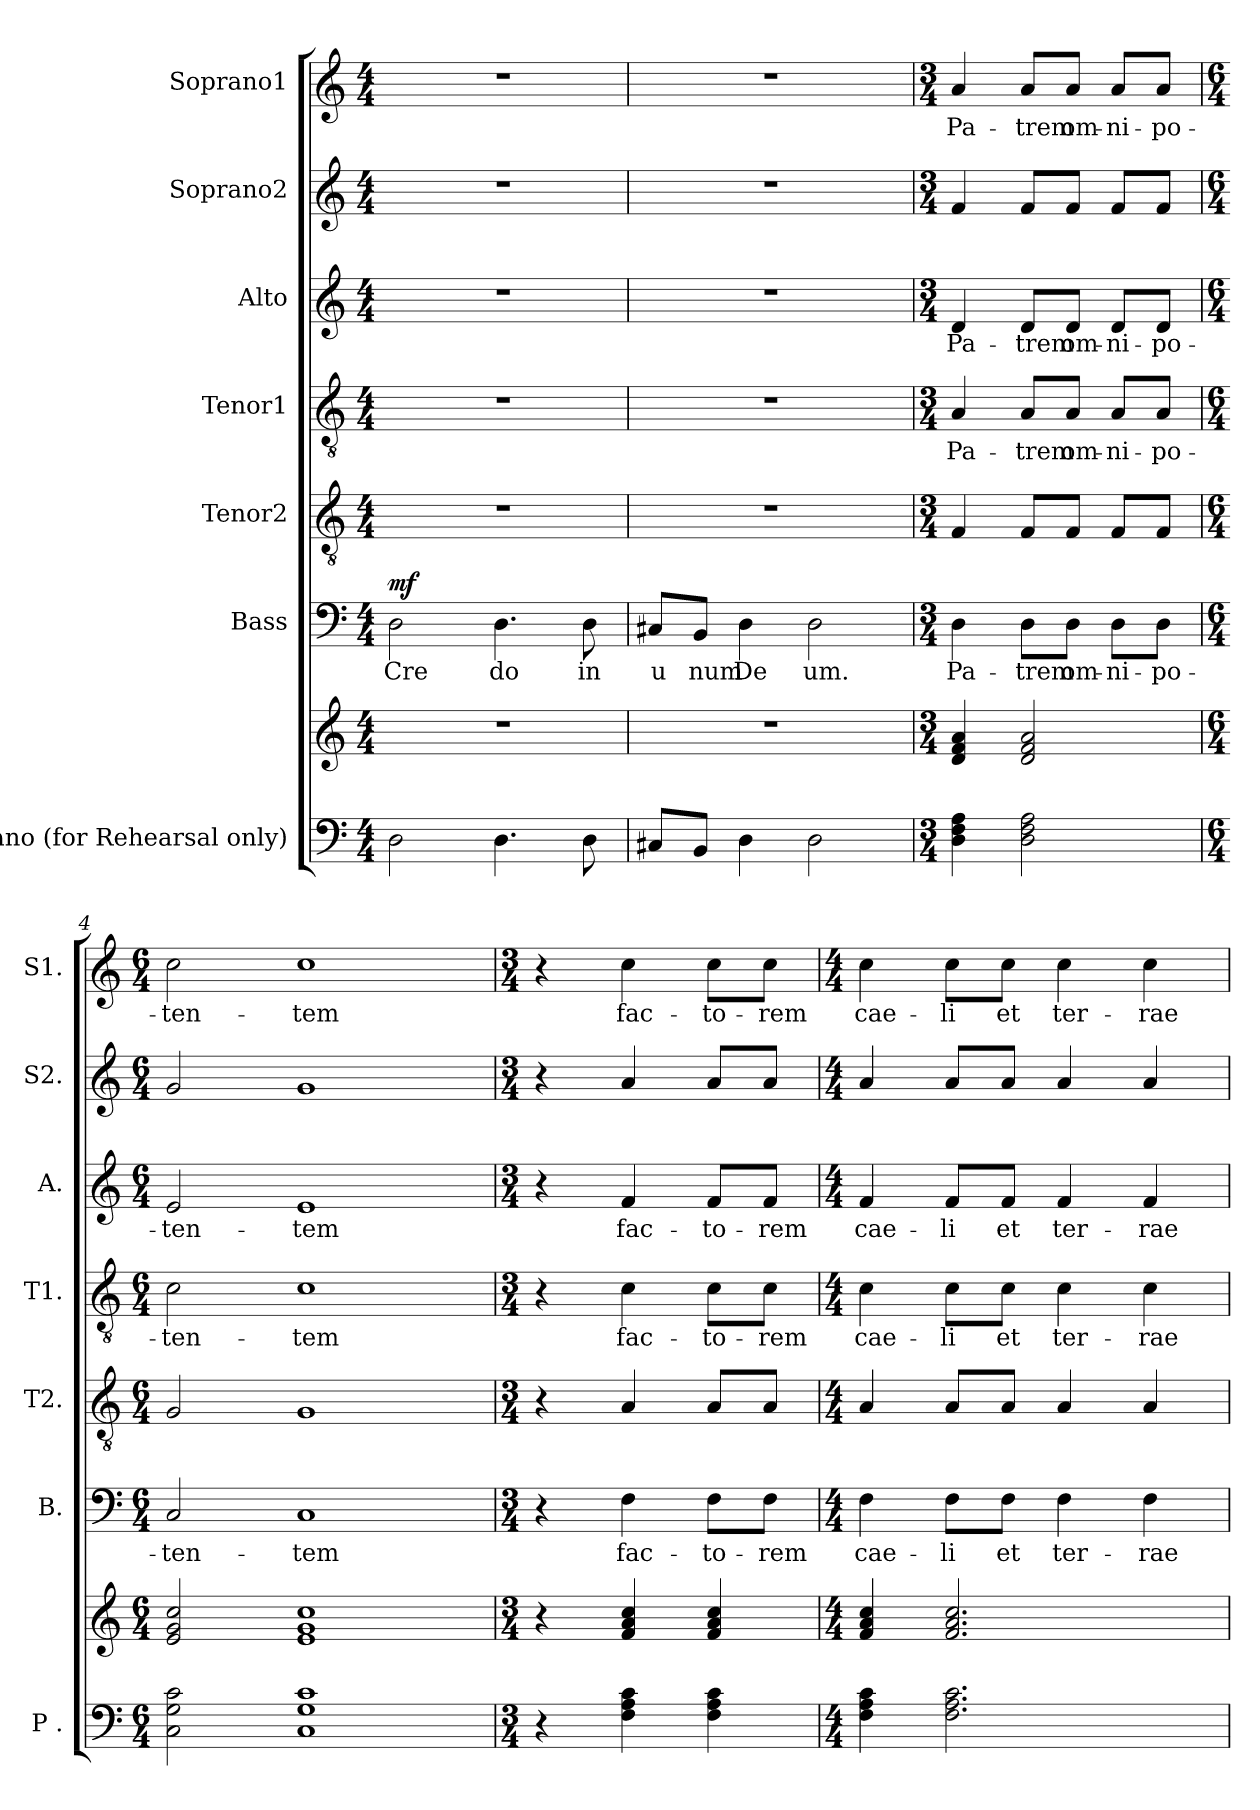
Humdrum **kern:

**kern	**kern	**kern	**text	**dynam	**kern	**kern	**text	**kern	**text	**kern	**kern	**text
*part7	*part7	*part6	*part6	*part6	*part5	*part4	*part4	*part3	*part3	*part2	*part1	*part1
*staff8	*staff7	*staff6	*staff6	*staff6	*staff5	*staff4	*staff4	*staff3	*staff3	*staff2	*staff1	*staff1
*I"Piano (for Rehearsal only)	*	*I"Bass	*	*	*I"Tenor2	*I"Tenor1	*	*I"Alto	*	*I"Soprano2	*I"Soprano1	*
*I'P .	*	*I'B.	*	*	*I'T2.	*I'T1.	*	*I'A.	*	*I'S2.	*I'S1.	*
*clefF4	*clefG2	*clefF4	*	*	*clefGv2	*clefGv2	*	*clefG2	*	*clefG2	*clefG2	*
*k[]	*k[]	*k[]	*	*	*k[]	*k[]	*	*k[]	*	*k[]	*k[]	*
*M4/4	*M4/4	*M4/4	*	*	*M4/4	*M4/4	*	*M4/4	*	*M4/4	*M4/4	*
*MM96	*MM96	*MM96	*	*	*MM96	*MM96	*	*MM96	*	*MM96	*MM96	*
=1	=1	=1	=1	=1	=1	=1	=1	=1	=1	=1	=1	=1
!	!	!	!LO:LY:b	!LO:DY:a	!	!	!	!	!	!	!	!
2D\	1r	2D\	Cre	mf	1r	1r	.	1r	.	1r	1r	.
!	!	!	!LO:LY:b	!	!	!	!	!	!	!	!	!
4.D\	.	4.D\	do	.	.	.	.	.	.	.	.	.
!	!	!	!LO:LY:b	!	!	!	!	!	!	!	!	!
8D\	.	8D\	in	.	.	.	.	.	.	.	.	.
=2	=2	=2	=2	=2	=2	=2	=2	=2	=2	=2	=2	=2
!	!	!	!LO:LY:b	!	!	!	!	!	!	!	!	!
8C#X/L	1r	8C#X/L	u	.	1r	1r	.	1r	.	1r	1r	.
!	!	!	!LO:LY:b	!	!	!	!	!	!	!	!	!
8BB/J	.	8BB/J	num	.	.	.	.	.	.	.	.	.
!	!	!	!LO:LY:b	!	!	!	!	!	!	!	!	!
4D\	.	4D\	De	.	.	.	.	.	.	.	.	.
!	!	!	!LO:LY:b	!	!	!	!	!	!	!	!	!
2D\	.	2D\	um.	.	.	.	.	.	.	.	.	.
=3	=3	=3	=3	=3	=3	=3	=3	=3	=3	=3	=3	=3
*M3/4	*M3/4	*M3/4	*	*	*M3/4	*M3/4	*	*M3/4	*	*M3/4	*M3/4	*
!	!	!	!LO:LY:b	!	!	!	!LO:LY:b	!	!LO:LY:b	!	!	!LO:LY:b
4D\ 4F\ 4A\	4d/ 4f/ 4a/	4D\	Pa-	.	4F/	4A/	Pa-	4d/	Pa-	4f/	4a/	Pa-
!	!	!	!LO:LY:b	!	!	!	!LO:LY:b	!	!LO:LY:b	!	!	!LO:LY:b
2D\ 2F\ 2A\	2d/ 2f/ 2a/	8D\L	-trem	.	8F/L	8A/L	-trem	8d/L	-trem	8f/L	8a/L	-trem
!	!	!	!LO:LY:b	!	!	!	!LO:LY:b	!	!LO:LY:b	!	!	!LO:LY:b
.	.	8D\J	om-	.	8F/J	8A/J	om-	8d/J	om-	8f/J	8a/J	om-
!	!	!	!LO:LY:b	!	!	!	!LO:LY:b	!	!LO:LY:b	!	!	!LO:LY:b
.	.	8D\L	-ni-	.	8F/L	8A/L	-ni-	8d/L	-ni-	8f/L	8a/L	-ni-
!	!	!	!LO:LY:b	!	!	!	!LO:LY:b	!	!LO:LY:b	!	!	!LO:LY:b
.	.	8D\J	-po-	.	8F/J	8A/J	-po-	8d/J	-po-	8f/J	8a/J	-po-
=4	=4	=4	=4	=4	=4	=4	=4	=4	=4	=4	=4	=4
*M6/4	*M6/4	*M6/4	*	*	*M6/4	*M6/4	*	*M6/4	*	*M6/4	*M6/4	*
!	!	!	!LO:LY:b	!	!	!	!LO:LY:b	!	!LO:LY:b	!	!	!LO:LY:b
2C\ 2G\ 2c\	2e/ 2g/ 2cc/	2C/	-ten-	.	2G/	2c\	-ten-	2e/	-ten-	2g/	2cc\	-ten-
!	!	!	!LO:LY:b	!	!	!	!LO:LY:b	!	!LO:LY:b	!	!	!LO:LY:b
1C 1G 1c	1e 1g 1cc	1C	-tem	.	1G	1c	-tem	1e	-tem	1g	1cc	-tem
!!LO:PB:g=z
=5	=5	=5	=5	=5	=5	=5	=5	=5	=5	=5	=5	=5
*M3/4	*M3/4	*M3/4	*	*	*M3/4	*M3/4	*	*M3/4	*	*M3/4	*M3/4	*
4r	4r	4r	.	.	4r	4r	.	4r	.	4r	4r	.
!	!	!	!LO:LY:b	!	!	!	!LO:LY:b	!	!LO:LY:b	!	!	!LO:LY:b
4F\ 4A\ 4c\	4f/ 4a/ 4cc/	4F\	fac-	.	4A/	4c\	fac-	4f/	fac-	4a/	4cc\	fac-
!	!	!	!LO:LY:b	!	!	!	!LO:LY:b	!	!LO:LY:b	!	!	!LO:LY:b
4F\ 4A\ 4c\	4f/ 4a/ 4cc/	8F\L	-to-	.	8A/L	8c\L	-to-	8f/L	-to-	8a/L	8cc\L	-to-
!	!	!	!LO:LY:b	!	!	!	!LO:LY:b	!	!LO:LY:b	!	!	!LO:LY:b
.	.	8F\J	-rem	.	8A/J	8c\J	-rem	8f/J	-rem	8a/J	8cc\J	-rem
=6	=6	=6	=6	=6	=6	=6	=6	=6	=6	=6	=6	=6
*M4/4	*M4/4	*M4/4	*	*	*M4/4	*M4/4	*	*M4/4	*	*M4/4	*M4/4	*
!	!	!	!LO:LY:b	!	!	!	!LO:LY:b	!	!LO:LY:b	!	!	!LO:LY:b
4F\ 4A\ 4c\	4f/ 4a/ 4cc/	4F\	cae-	.	4A/	4c\	cae-	4f/	cae-	4a/	4cc\	cae-
!	!	!	!LO:LY:b	!	!	!	!LO:LY:b	!	!LO:LY:b	!	!	!LO:LY:b
2.F\ 2.A\ 2.c\	2.f/ 2.a/ 2.cc/	8F\L	-li	.	8A/L	8c\L	-li	8f/L	-li	8a/L	8cc\L	-li
!	!	!	!LO:LY:b	!	!	!	!LO:LY:b	!	!LO:LY:b	!	!	!LO:LY:b
.	.	8F\J	et	.	8A/J	8c\J	et	8f/J	et	8a/J	8cc\J	et
!	!	!	!LO:LY:b	!	!	!	!LO:LY:b	!	!LO:LY:b	!	!	!LO:LY:b
.	.	4F\	ter-	.	4A/	4c\	ter-	4f/	ter-	4a/	4cc\	ter-
!	!	!	!LO:LY:b	!	!	!	!LO:LY:b	!	!LO:LY:b	!	!	!LO:LY:b
.	.	4F\	-rae	.	4A/	4c\	-rae	4f/	-rae	4a/	4cc\	-rae
=	=	=	=	=	=	=	=	=	=	=	=	=
*-	*-	*-	*-	*-	*-	*-	*-	*-	*-	*-	*-	*-
